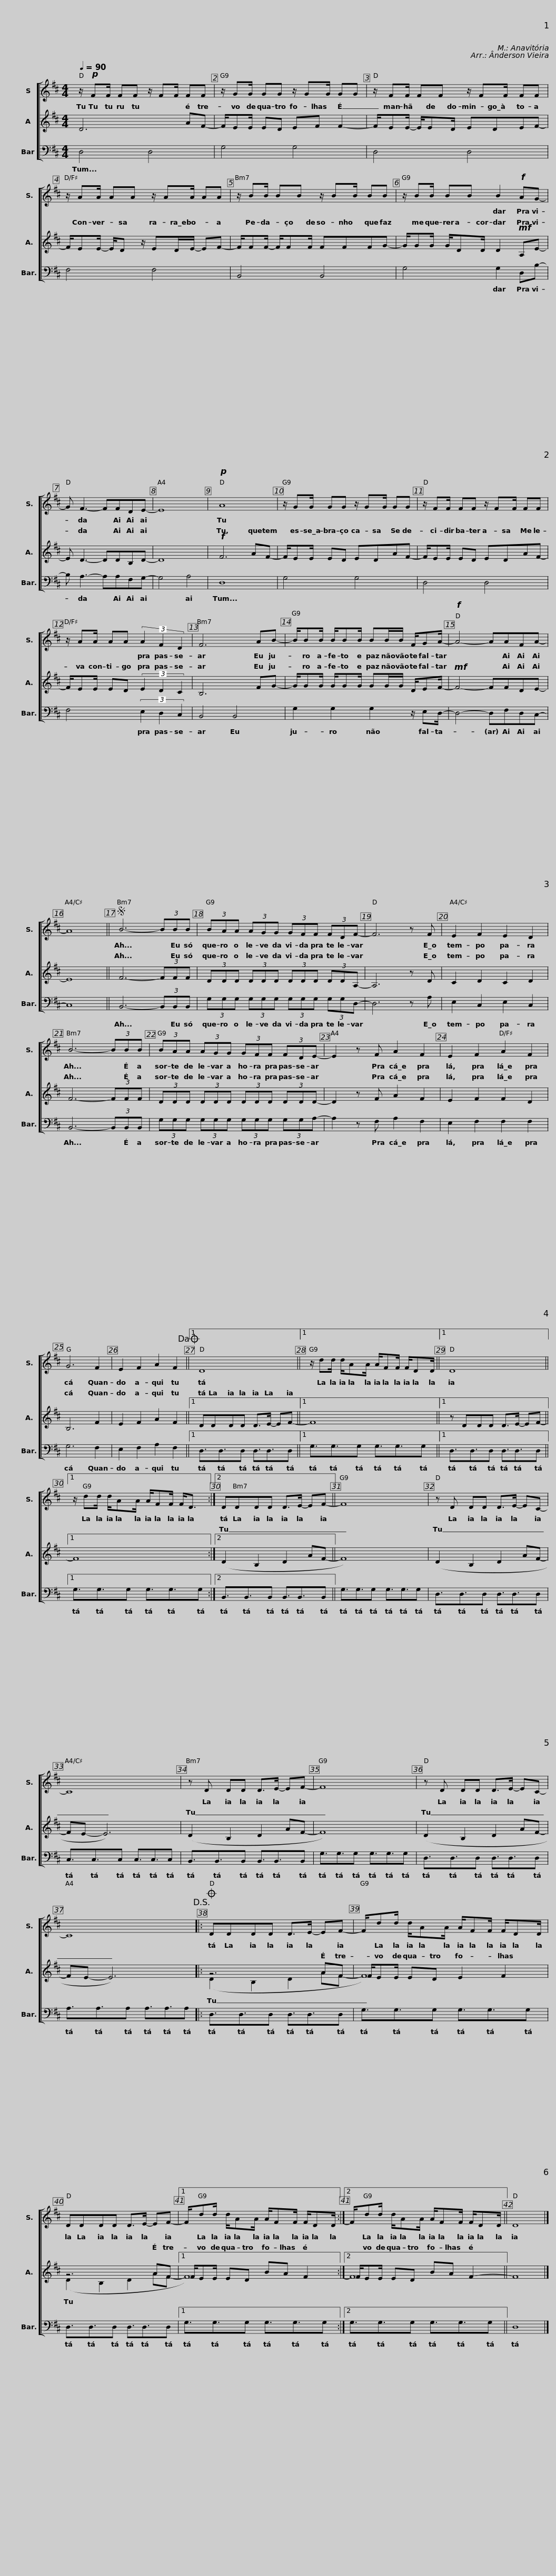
X:1
%%score [ 1 ( 2 3 ) 4 ]
L:1/8
Q:1/4=90
M:4/4
I:linebreak $
K:D
V:1 treble
V:2 treble
V:3 treble
V:4 bass
V:1
 z/!p! FF/ FF z/ FF/ FF | z/ GG/ GG z/ GG/ GG | z/ FF/ FF z/ FF/ FF |$ z/ AA/ AA z/ AA/ AA | z/ BB/ BB z/ BB/ BB |$ %5
 z/ BB/ BB B2!f! AG- | G F3- FFDE- | E8 |!p! A8 |$ z/ GG/ GG z/ GG/ GG | %10
 z/ FF/ FF z/ FF/ FF | z/ AA/ AA (3A2 F2 D2 |$ F6 AB- | B/BB/ B/BB/ BB/B/ F/GA/- |!f! A4- AAFA- | %15
 A8 ||S B6- (3BBB |$ (3BAA (3AGG (3GFF (3FDF- | F6 z F | E2 F2 E2 D2 | %20
 B6- (3BBB |$ (3BAA (3AGG (3GFF (3FDE- | E2 z F A2 F2 | E2 F2 A2 F2 | G6 F2 |$ %25
 E2 F2 A2 F2!dacoda! ||1 D8 ||1 z/ dd/ d/AA/ A/FF/ F/DD/ ||1 D8 ||1$ z/ dd/ d/AA/ A/FF/ F<D :|2 %30
 DDDD D>E- EF- || F8 | z D DD D>E- EC- |$ C8 | z D DD D>E- EF- | %35
 F8 | z D DD D>E- EC- |$ C8!D.S.! |:O DDDD D>E- EF- | F/dd/ d/AA/ A/FF/ F/DD/ |$ %40
 DDDD D>E- EF- |1 F/dd/ d/AA/ A/FF/ F/DD/ :|2$ F/dd/ d/AA/ A/FF/ F/DD/ || D8 |] %44
V:2
 D6 AF- | F/EE/ ED EF F2- | F/EE/- E/ED/ EDEF- |$ F/EE/- E/D z/ ED/E/- EF- | F/FF/- F/FF/ FFFG- |$ %5
 G/GG/ G/DD/ D2!mf! A,E- | E D3- DDB,D- | D8 |!f! F6 AF- |$ F/EE/ ED EDAF- | %10
 F/EE/ ED EDAF- | F/EE/ ED (3E2 D2 C2 |$ B,6 FG- | G/GG/ G/GG/ GG/G/ D/EF/- |!mf! F4- FFDE- | %15
 E8 || F6- (3FFF |$ (3DDD (3DDD (3DDD (3DDA,- | A,6 z D | C2 D2 C2 D2 | %20
 F6- (3FFF |$ (3DDD (3DDD (3DDD (3DDD- | D2 z F A2 F2 | E2 F2 F2 D2 | B,6 F2 |$ %25
 E2 F2 A2 F2 ||1 DDDD D>E- EF- ||1 F8 ||1 z DDD D>E- EF- ||1$ F8 :|2 %30
 (D2 B,2 D2 AF- || F8) | (D2 B,2 D2 AF- |$ FE- E6) | (D2 B,2 D2 AF- | %35
 F8) | (D2 B,2 D2 AF- |$ FE- E6) |: z6 AF | F/EE/ ED E2 F2 |$ %40
 z6 AF |1 F/EE/ ED BA F2 :|2$ F/EE/ ED BA F2- || F8 |] %44
V:3
 x8 | x8 | x8 |$ x8 | x8 |$ %5
 x8 | x8 | x8 | x8 |$ x8 | %10
 x8 | x8 |$ x8 | x8 | x8 | %15
 x8 || x8 |$ x8 | x8 | x8 | %20
 x8 |$ x8 | x8 | x8 | x8 |$ %25
 x8 ||1 x8 ||1 x8 ||1 x8 ||1$ x8 :|2 %30
 x8 || x8 | x8 |$ x8 | x8 | %35
 x8 | x8 |$ x8 |: (D2 B,2 D2 AF- | F8) |$ %40
 (D2 B,2 D2 AF- |1 F8) :|2$ F8 || x8 |] %44
V:4
 D,4 D,4 | G,4 G,4 | D,4 D,4 |$ F,4 F,4 | B,,4 B,,4 |$ %5
 G,4 G,2 D,B,- | B, A,3- A,A,F,G,- | G,4 A,4 | D,8 |$ G,4 G,4 | %10
 D,4 D,4 | F,4 (3E,2 D,2 C,2 |$ B,,4 B,,4 | G,2 G,2 G,2 z/ E,D,/- | D,4- D,F,D,C,- | %15
 C,8 || B,,6- (3B,,B,,B,, |$ (3G,G,G, (3G,G,G, (3G,G,G, (3G,G,D,- | D,6 z A, | E,2 C,2 E,2 C,2 | %20
 B,,6- (3B,,B,,B,, |$ (3G,G,G, (3G,G,G, (3G,G,G, (3G,G,A,- | A,2 z F, A,2 F,2 | E,2 F,2 F,2 F,2 | G,6 F,2 |$ %25
 E,2 F,2 A,2 F,2 ||1 D,3/2D,3/2D, D,3/2D,3/2D, ||1 G,3/2G,3/2G, G,3/2G,3/2G, ||1 D,3/2D,3/2D, D,3/2D,3/2D, ||1$ G,3/2G,3/2G, G,3/2G,3/2G, :|2 %30
 B,,3/2B,,3/2B,, B,,3/2B,,3/2B,, || G,3/2G,3/2G, G,3/2G,3/2G, | D,3/2D,3/2D, D,3/2D,3/2D, |$ C,3/2C,3/2C, C,3/2C,3/2C, | B,,3/2B,,3/2B,, B,,3/2B,,3/2B,, | %35
 G,3/2G,3/2G, G,3/2G,3/2G, | D,3/2D,3/2D, D,3/2D,3/2D, |$ A,3/2A,3/2A, A,3/2A,3/2A, |: D,3/2D,3/2D, D,3/2D,3/2D, | G,3/2G,3/2G, G,3/2G,3/2G, |$ %40
 D,3/2D,3/2D, D,3/2D,3/2D, |1 G,3/2G,3/2G, G,3/2G,3/2G, :|2$ G,3/2G,3/2G, G,3/2G,3/2G, || D,8 |] %44
